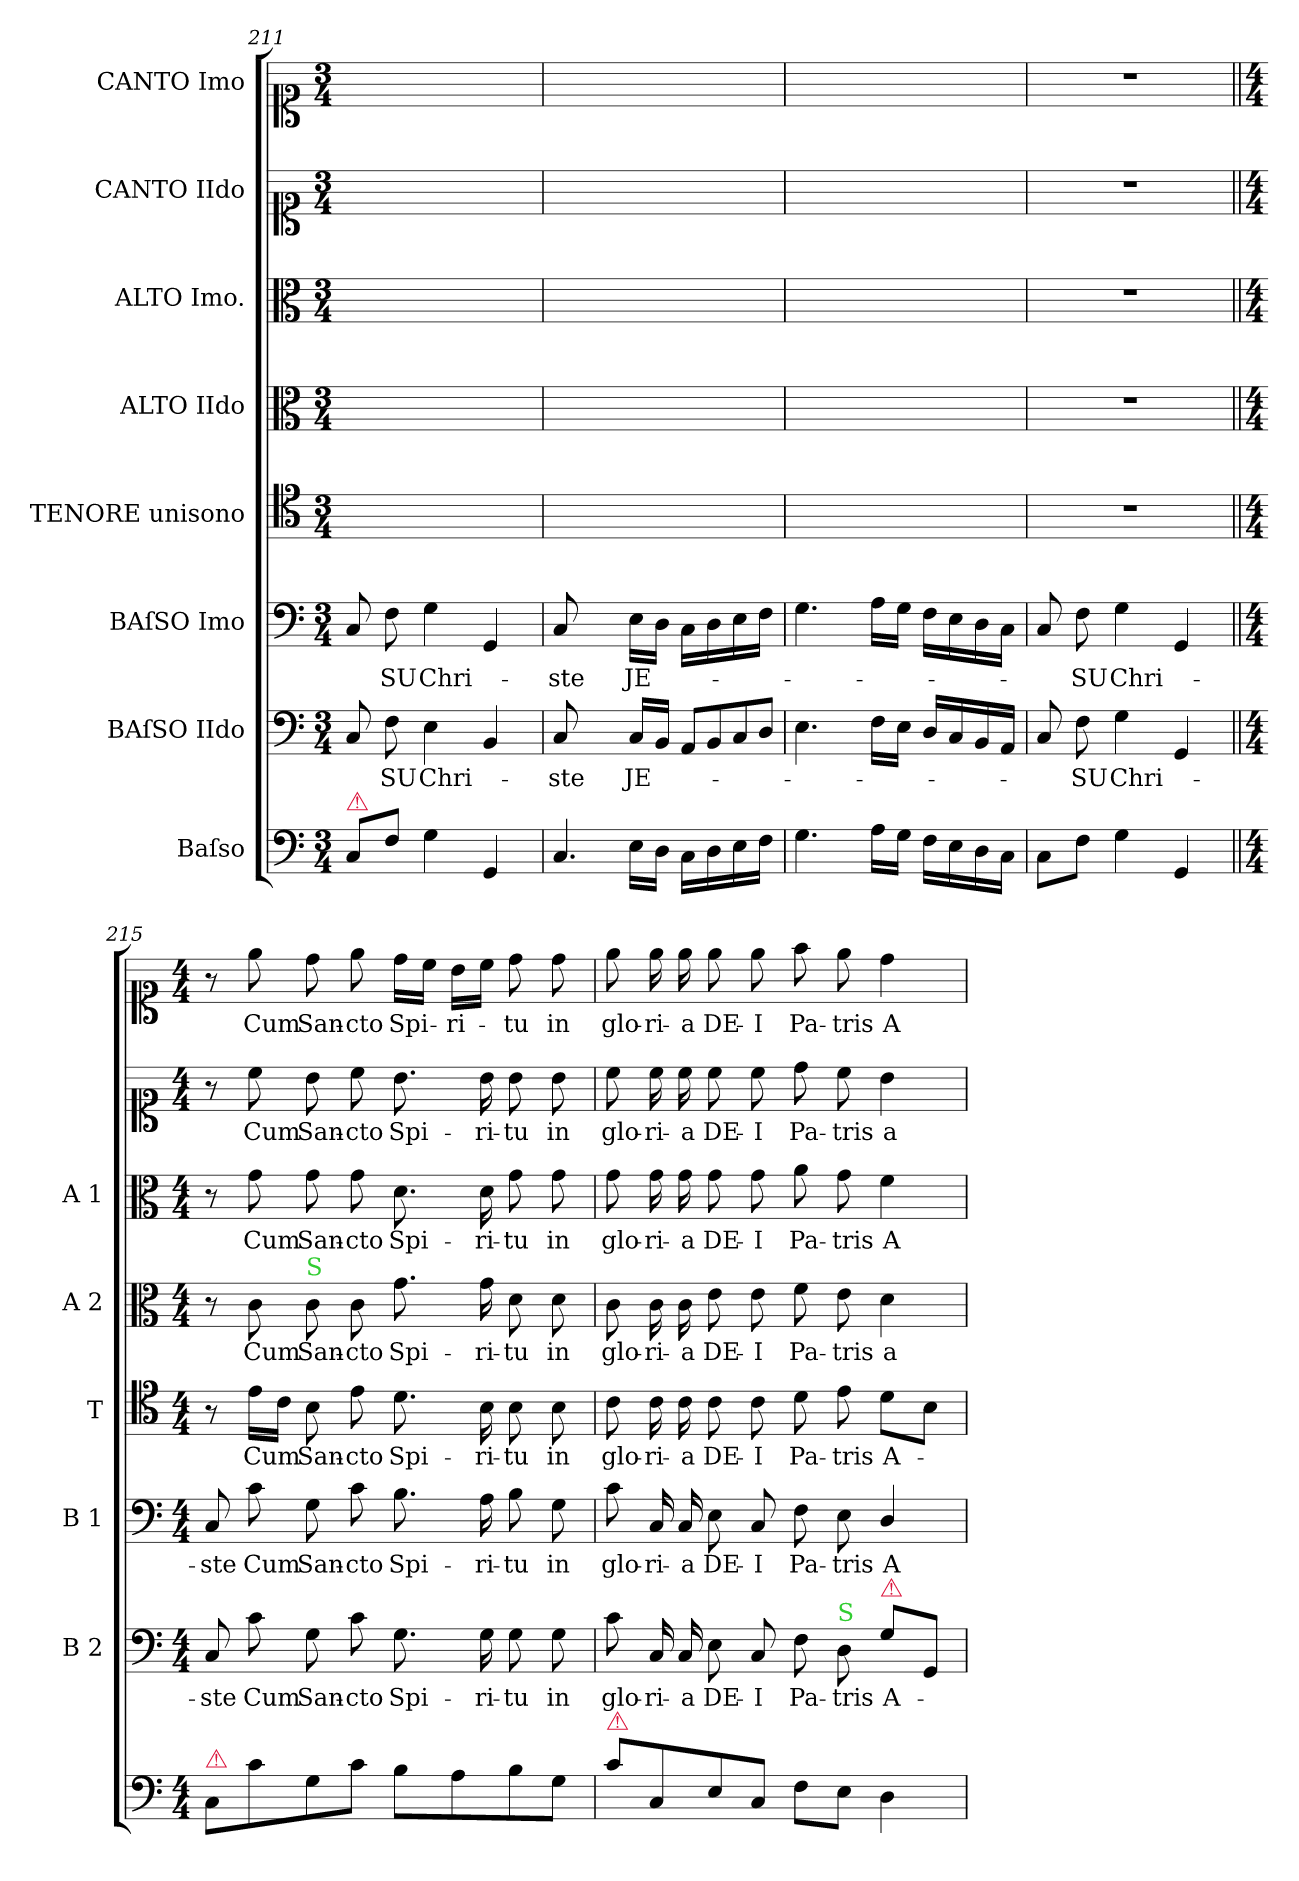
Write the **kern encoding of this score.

**kern	**kern	**text	**kern	**text	**kern	**text	**kern	**text	**kern	**text	**kern	**text	**kern	**text
*part8	*part7	*part7	*part6	*part6	*part5	*part5	*part4	*part4	*part3	*part3	*part2	*part2	*part1	*part1
*staff8	*staff7	*staff7	*staff6	*staff6	*staff5	*staff5	*staff4	*staff4	*staff3	*staff3	*staff2	*staff2	*staff1	*staff1
*I"Baſso	*I"BAſSO IIdo	*	*I"BAſSO Imo	*	*I"TENORE unisono	*	*I"ALTO IIdo	*	*I"ALTO Imo.	*	*I"CANTO IIdo	*	*I"CANTO Imo	*
*	*I'B 2	*	*I'B 1	*	*I'T	*	*I'A 2	*	*I'A 1	*	*	*	*	*
*clefF4	*clefF4	*	*clefF4	*	*clefC4	*	*clefC3	*	*clefC3	*	*clefC1	*	*clefC1	*
*k[]	*k[]	*	*k[]	*	*k[]	*	*k[]	*	*k[]	*	*k[]	*	*k[]	*
*C:	*C:	*	*C:	*	*C:	*	*C:	*	*C:	*	*C:	*	*C:	*
*M3/4	*M3/4	*	*M3/4	*	*M3/4	*	*M3/4	*	*M3/4	*	*M3/4	*	*M3/4	*
=211	=211	=211	=211	=211	=211	=211	=211	=211	=211	=211	=211	=211	=211	=211
!LO:TX:a:color=crimson:t=⚠	!	!	!	!	!	!	!	!	!	!	!	!	!	!
8C/L	8C/	.	8C/	.	2.ryy	.	2.ryy	.	2.ryy	.	2.ryy	.	2.ryy	.
8F\J	8F\	-SU	8F\	-SU	.	.	.	.	.	.	.	.	.	.
4G\	4E\	Chri-	4G\	Chri-	.	.	.	.	.	.	.	.	.	.
4GG/	4BB/	.	4GG/	.	.	.	.	.	.	.	.	.	.	.
=212	=212	=212	=212	=212	=212	=212	=212	=212	=212	=212	=212	=212	=212	=212
!	!LO:N:vis=8	!	!LO:N:vis=8	!	!	!	!	!	!	!	!	!	!	!
4.C/	4.C/	-ste	4.C/	-ste	2.ryy	.	2.ryy	.	2.ryy	.	2.ryy	.	2.ryy	.
16E\LL	16C/LL	JE-	16E\LL	JE-	.	.	.	.	.	.	.	.	.	.
16D\JJ	16BB/JJ	.	16D\JJ	.	.	.	.	.	.	.	.	.	.	.
!	!LO:N:vis=8	!	!	!	!	!	!	!	!	!	!	!	!	!
16C\LL	16AA/L	.	16C\LL	.	.	.	.	.	.	.	.	.	.	.
!	!LO:N:vis=8	!	!	!	!	!	!	!	!	!	!	!	!	!
16D\	16BB/	.	16D\	.	.	.	.	.	.	.	.	.	.	.
!	!LO:N:vis=8	!	!	!	!	!	!	!	!	!	!	!	!	!
16E\	16C/	.	16E\	.	.	.	.	.	.	.	.	.	.	.
!	!LO:N:vis=8	!	!	!	!	!	!	!	!	!	!	!	!	!
16F\JJ	16D/J	.	16F\JJ	.	.	.	.	.	.	.	.	.	.	.
=213	=213	=213	=213	=213	=213	=213	=213	=213	=213	=213	=213	=213	=213	=213
4.G\	4.E\	.	4.G\	.	2.ryy	.	2.ryy	.	2.ryy	.	2.ryy	.	2.ryy	.
16A\LL	16F\LL	.	16A\LL	.	.	.	.	.	.	.	.	.	.	.
16G\JJ	16E\JJ	.	16G\JJ	.	.	.	.	.	.	.	.	.	.	.
16F\LL	16D/LL	.	16F\LL	.	.	.	.	.	.	.	.	.	.	.
16E\	16C/	.	16E\	.	.	.	.	.	.	.	.	.	.	.
16D\	16BB/	.	16D\	.	.	.	.	.	.	.	.	.	.	.
16C\JJ	16AA/JJ	.	16C\JJ	.	.	.	.	.	.	.	.	.	.	.
=214	=214	=214	=214	=214	=214	=214	=214	=214	=214	=214	=214	=214	=214	=214
8C\L	8C/	.	8C/	.	2.r	.	2.r	.	2.r	.	2.r	.	2.r	.
8F\J	8F\	-SU	8F\	-SU	.	.	.	.	.	.	.	.	.	.
4G\	4G\	Chri-	4G\	Chri-	.	.	.	.	.	.	.	.	.	.
4GG/	4GG/	.	4GG/	.	.	.	.	.	.	.	.	.	.	.
=215||	=215||	=215||	=215||	=215||	=215||	=215||	=215||	=215||	=215||	=215||	=215||	=215||	=215||	=215||
*M4/4	*M4/4	*	*M4/4	*	*M4/4	*	*M4/4	*	*M4/4	*	*M4/4	*	*M4/4	*
!LO:TX:a:color=crimson:t=⚠	!	!	!	!	!	!	!	!	!	!	!	!	!	!
8C/L	8C/	-ste	8C/	-ste	8r	.	8r	.	8r	.	8r	.	8r	.
8c\	8c\	Cum	8c\	Cum	16e\LL	Cum	8c\	Cum	8g\	Cum	8cc\	Cum	8ee\	Cum
.	.	.	.	.	16c\JJ	.	.	.	.	.	.	.	.	.
!	!	!	!	!	!	!	!LO:TX:a:color=limegreen:t=S	!	!	!	!	!	!	!
8G\	8G\	San-	8G\	San-	8B\	San-	8c\	San-	8g\	San-	8b\	San-	8dd\	San-
8c\J	8c\	-cto	8c\	-cto	8e\	-cto	8c\	-cto	8g\	-cto	8cc\	-cto	8ee\	-cto
8B\L	8.G\	Spi-	8.B\	Spi-	8.d\	Spi-	8.g\	Spi-	8.d\	Spi-	8.b\	Spi-	16dd\LL	Spi-
.	.	.	.	.	.	.	.	.	.	.	.	.	16cc\JJ	.
8A\	.	.	.	.	.	.	.	.	.	.	.	.	16b\LL	-ri-
.	16G\	-ri-	16A\	-ri-	16B\	-ri-	16g\	-ri-	16d\	-ri-	16b\	-ri-	16cc\JJ	.
8B\	8G\	-tu	8B\	-tu	8B\	-tu	8d\	-tu	8g\	-tu	8b\	-tu	8dd\	-tu
8G\J	8G\	in	8G\	in	8B\	in	8d\	in	8g\	in	8b\	in	8dd\	in
=216	=216	=216	=216	=216	=216	=216	=216	=216	=216	=216	=216	=216	=216	=216
!LO:TX:a:color=crimson:t=⚠	!	!	!	!	!	!	!	!	!	!	!	!	!	!
8c\L	8c\	glo-	8c\	glo-	8c\	glo-	8c\	glo-	8g\	glo-	8cc\	glo-	8ee\	glo-
8C/	16C/	-ri-	16C/	-ri-	16c\	-ri-	16c\	-ri-	16g\	-ri-	16cc\	-ri-	16ee\	-ri-
.	16C/	-a	16C/	-a	16c\	-a	16c\	-a	16g\	-a	16cc\	-a	16ee\	-a
8E/	8E\	DE-	8E\	DE-	8c\	DE-	8e\	DE-	8g\	DE-	8cc\	DE-	8ee\	DE-
8C/J	8C/	-I	8C/	-I	8c\	-I	8e\	-I	8g\	-I	8cc\	-I	8ee\	-I
8F\L	8F\	Pa-	8F\	Pa-	8d\	Pa-	8f\	Pa-	8a\	Pa-	8dd\	Pa-	8ff\	Pa-
!	!LO:TX:a:color=limegreen:t=S	!	!	!	!	!	!	!	!	!	!	!	!	!
8E\J	8D\	-tris	8E\	-tris	8e\	-tris	8e\	-tris	8g\	-tris	8cc\	-tris	8ee\	-tris
!	!LO:TX:a:color=crimson:t=⚠	!	!	!	!	!	!	!	!	!	!	!	!	!
4D\	8G\L	A-	4D/	A-	8d\L	A-	4d\	a-	4f\	A-	4b\	a-	4dd\	A-
.	8GG/J	.	.	.	8B\J	.	.	.	.	.	.	.	.	.
=	=	=	=	=	=	=	=	=	=	=	=	=	=	=
*-	*-	*-	*-	*-	*-	*-	*-	*-	*-	*-	*-	*-	*-	*-
